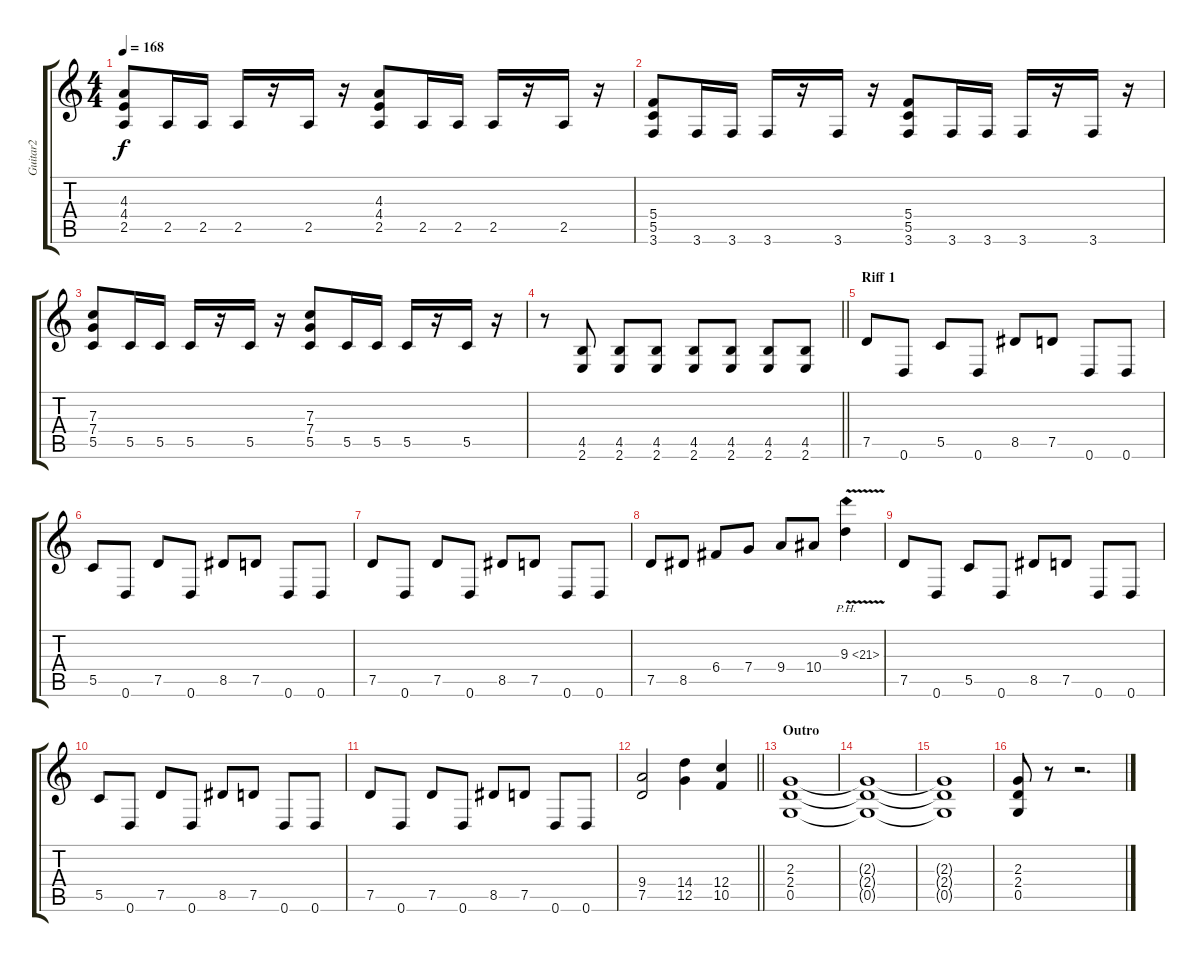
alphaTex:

\track ("Guitar2" "Guitar2") {instrument distortionguitar}
\staff {score tabs}
\tuning (D4 A3 F3 C3 G2 D2) {hide}
\ts (4 4)
\tempo 168
\clef g2
\ks c
(4.3 4.4 2.5).8{dy f} 2.5.16 2.5.16 2.5.16 r.16 2.5.16 r.16 (4.3 4.4 2.5).8 2.5.16 2.5.16 2.5.16 r.16 2.5.16 r.16 |
(5.4 5.5 3.6).8 3.6.16 3.6.16 3.6.16 r.16 3.6.16 r.16 (5.4 5.5 3.6).8 3.6.16 3.6.16 3.6.16 r.16 3.6.16 r.16 |
(7.3 7.4 5.5).8 5.5.16 5.5.16 5.5.16 r.16 5.5.16 r.16 (7.3 7.4 5.5).8 5.5.16 5.5.16 5.5.16 r.16 5.5.16 r.16 |
\barLineRight lightlight
r.8 (4.5 2.6).8 (4.5 2.6).8 (4.5 2.6).8 (4.5 2.6).8 (4.5 2.6).8 (4.5 2.6).8 (4.5 2.6).8 |
\section ("" "Riff 1")
7.5.8 0.6.8 5.5.8 0.6.8 8.5.8 7.5.8 0.6.8 0.6.8 |
5.5.8 0.6.8 7.5.8 0.6.8 8.5.8 7.5.8 0.6.8 0.6.8 |
7.5.8 0.6.8 7.5.8 0.6.8 8.5.8 7.5.8 0.6.8 0.6.8 |
7.5.8 8.5.8 6.4.8 7.4.8 9.4.8 10.4.8 9.3{ph 12 v}.4 |
7.5.8 0.6.8 5.5.8 0.6.8 8.5.8 7.5.8 0.6.8 0.6.8 |
5.5.8 0.6.8 7.5.8 0.6.8 8.5.8 7.5.8 0.6.8 0.6.8 |
7.5.8 0.6.8 7.5.8 0.6.8 8.5.8 7.5.8 0.6.8 0.6.8 |
\barLineRight lightlight
(9.4 7.5).2 (14.4 12.5).4 (12.4 10.5).4 |
\section ("" "Outro")
(2.3 2.4 0.5).1 |
(2.3{t} 2.4{t} 0.5{t}).1 |
(2.3{t} 2.4{t} 0.5{t}).1 |
(2.3 2.4 0.5).8 r.8 r.2{d}
